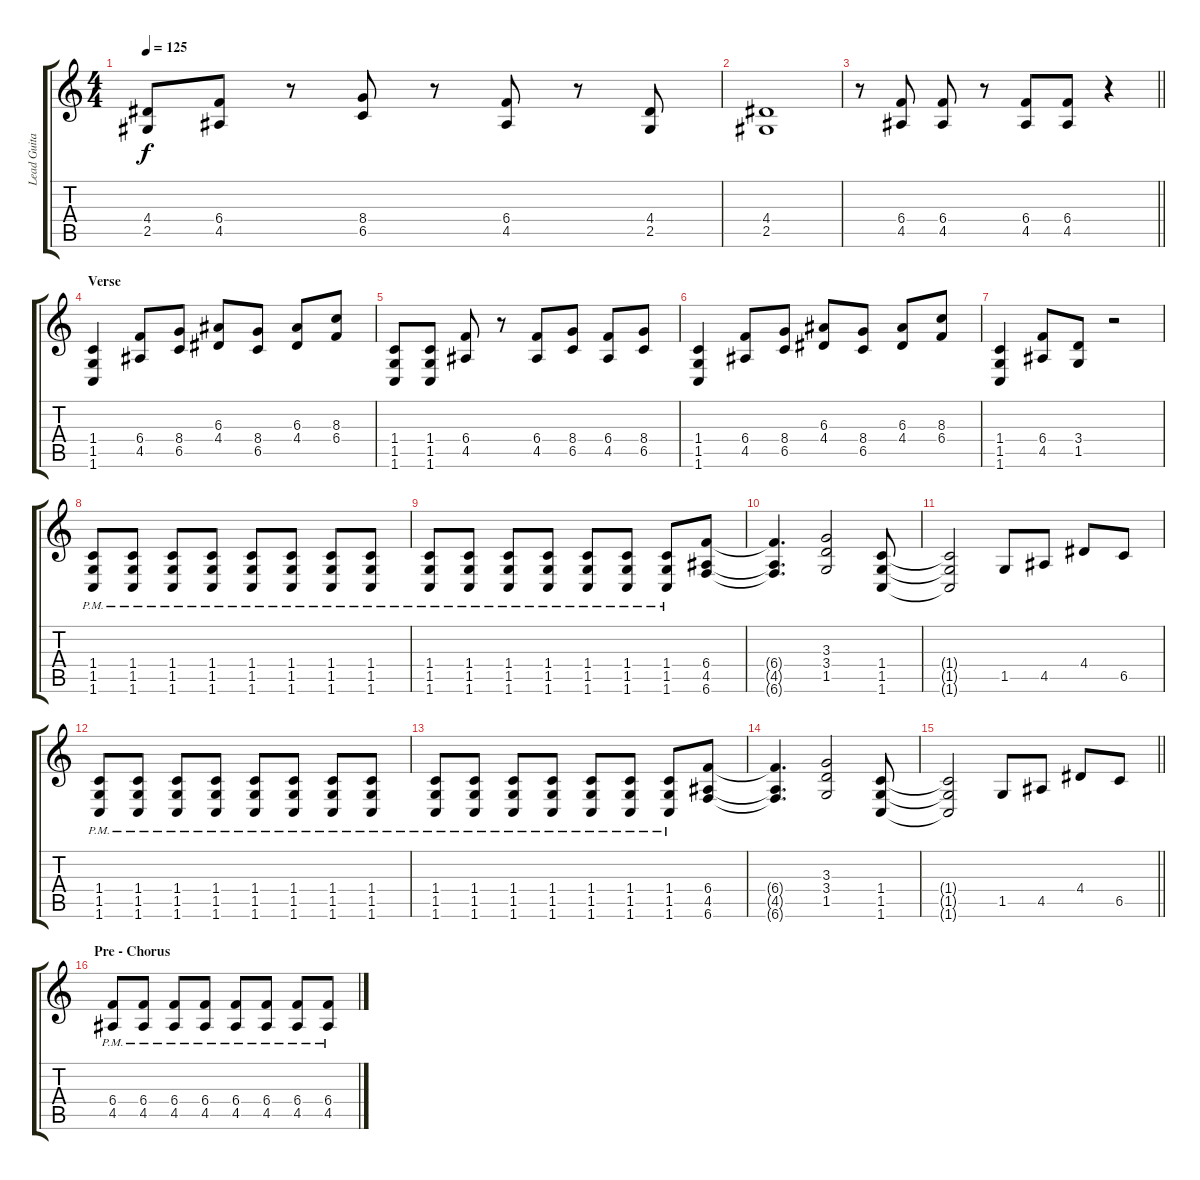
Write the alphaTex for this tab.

\track ("Lead Guitar" "Lead Guita") {instrument distortionguitar}
\staff {score tabs}
\tuning (Db4 Ab3 E3 B2 Gb2 B1) {hide}
\ts (4 4)
\tempo 125
\clef g2
\ks c
(4.4 2.5).8{dy f} (6.4 4.5).8 r.8 (8.4 6.5).8 r.8 (6.4 4.5).8 r.8 (4.4 2.5).8 |
(4.4 2.5).1 |
\barLineRight lightlight
r.8 (6.4 4.5).8 (6.4 4.5).8 r.8 (6.4 4.5).8 (6.4 4.5).8 r.4 |
\section ("" "Verse")
(1.4 1.5 1.6).4 (6.4 4.5).8 (8.4 6.5).8 (6.3 4.4).8 (8.4 6.5).8 (6.3 4.4).8 (8.3 6.4).8 |
(1.4 1.5 1.6).8 (1.4 1.5 1.6).8 (6.4 4.5).8 r.8 (6.4 4.5).8 (8.4 6.5).8 (6.4 4.5).8 (8.4 6.5).8 |
(1.4 1.5 1.6).4 (6.4 4.5).8 (8.4 6.5).8 (6.3 4.4).8 (8.4 6.5).8 (6.3 4.4).8 (8.3 6.4).8 |
(1.4 1.5 1.6).4 (6.4 4.5).8 (3.4 1.5).8 r.2 |
(1.4{pm} 1.5{pm} 1.6).8 (1.4{pm} 1.5{pm} 1.6).8 (1.4{pm} 1.5{pm} 1.6).8 (1.4{pm} 1.5{pm} 1.6).8 (1.4{pm} 1.5{pm} 1.6).8 (1.4{pm} 1.5{pm} 1.6).8 (1.4{pm} 1.5{pm} 1.6).8 (1.4{pm} 1.5{pm} 1.6).8 |
(1.4{pm} 1.5{pm} 1.6).8 (1.4{pm} 1.5{pm} 1.6).8 (1.4{pm} 1.5{pm} 1.6).8 (1.4{pm} 1.5{pm} 1.6).8 (1.4{pm} 1.5{pm} 1.6).8 (1.4{pm} 1.5{pm} 1.6).8 (1.4{pm} 1.5{pm} 1.6).8 (6.4 4.5 6.6).8 |
(6.4{t} 4.5{t} 6.6{t}).4{d} (3.3 3.4 1.5).2 (1.4 1.5 1.6).8 |
(1.4{t} 1.5{t} 1.6{t}).2 1.5.8 4.5.8 4.4.8 6.5.8 |
(1.4{pm} 1.5{pm} 1.6).8 (1.4{pm} 1.5{pm} 1.6).8 (1.4{pm} 1.5{pm} 1.6).8 (1.4{pm} 1.5{pm} 1.6).8 (1.4{pm} 1.5{pm} 1.6).8 (1.4{pm} 1.5{pm} 1.6).8 (1.4{pm} 1.5{pm} 1.6).8 (1.4{pm} 1.5{pm} 1.6).8 |
(1.4{pm} 1.5{pm} 1.6).8 (1.4{pm} 1.5{pm} 1.6).8 (1.4{pm} 1.5{pm} 1.6).8 (1.4{pm} 1.5{pm} 1.6).8 (1.4{pm} 1.5{pm} 1.6).8 (1.4{pm} 1.5{pm} 1.6).8 (1.4{pm} 1.5{pm} 1.6).8 (6.4 4.5 6.6).8 |
(6.4{t} 4.5{t} 6.6{t}).4{d} (3.3 3.4 1.5).2 (1.4 1.5 1.6).8 |
\barLineRight lightlight
(1.4{t} 1.5{t} 1.6{t}).2 1.5.8 4.5.8 4.4.8 6.5.8 |
\section ("" "Pre - Chorus")
(6.4{pm} 4.5{pm}).8 (6.4{pm} 4.5{pm}).8 (6.4{pm} 4.5{pm}).8 (6.4{pm} 4.5{pm}).8 (6.4{pm} 4.5{pm}).8 (6.4{pm} 4.5{pm}).8 (6.4{pm} 4.5{pm}).8 (6.4{pm} 4.5{pm}).8
